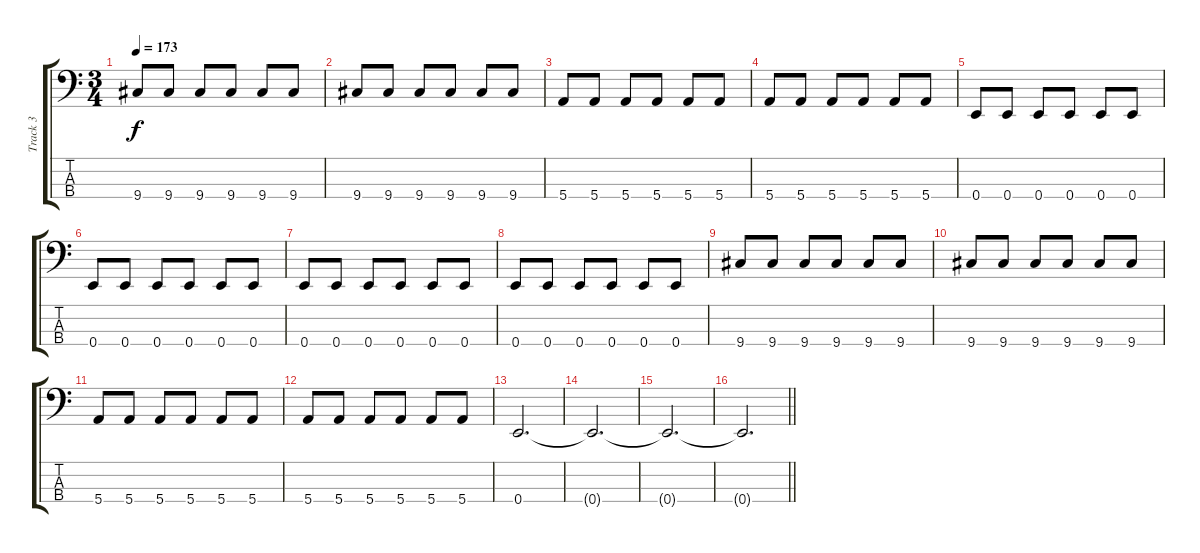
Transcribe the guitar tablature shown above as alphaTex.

\track ("Track 3" "Track 3") {instrument electricbassfinger}
\staff {score tabs}
\tuning (G2 D2 A1 E1) {hide}
\ts (3 4)
\tempo 173
\clef f4
\ks c
9.4.8{dy f} 9.4.8 9.4.8 9.4.8 9.4.8 9.4.8 |
9.4.8 9.4.8 9.4.8 9.4.8 9.4.8 9.4.8 |
5.4.8 5.4.8 5.4.8 5.4.8 5.4.8 5.4.8 |
5.4.8 5.4.8 5.4.8 5.4.8 5.4.8 5.4.8 |
0.4.8 0.4.8 0.4.8 0.4.8 0.4.8 0.4.8 |
0.4.8 0.4.8 0.4.8 0.4.8 0.4.8 0.4.8 |
0.4.8 0.4.8 0.4.8 0.4.8 0.4.8 0.4.8 |
0.4.8 0.4.8 0.4.8 0.4.8 0.4.8 0.4.8 |
9.4.8 9.4.8 9.4.8 9.4.8 9.4.8 9.4.8 |
9.4.8 9.4.8 9.4.8 9.4.8 9.4.8 9.4.8 |
5.4.8 5.4.8 5.4.8 5.4.8 5.4.8 5.4.8 |
5.4.8 5.4.8 5.4.8 5.4.8 5.4.8 5.4.8 |
0.4.2{d} |
0.4{t}.2{d} |
0.4{t}.2{d} |
\barLineRight lightlight
0.4{t}.2{d}
